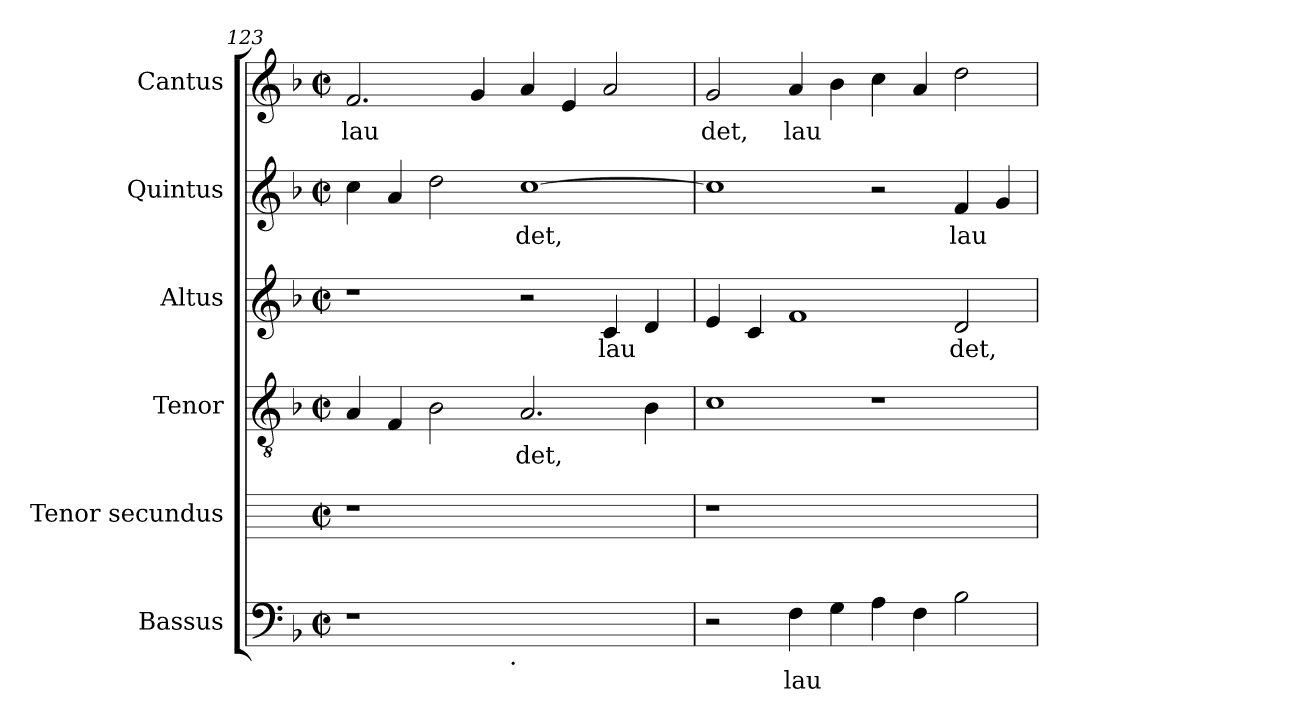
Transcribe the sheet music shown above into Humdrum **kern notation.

**kern	**text	**kern	**kern	**text	**kern	**text	**kern	**text	**kern	**text
*part6	*part6	*part5	*part4	*part4	*part3	*part3	*part2	*part2	*part1	*part1
*staff6	*staff6	*staff5	*staff4	*staff4	*staff3	*staff3	*staff2	*staff2	*staff1	*staff1
*I"Bassus	*	*I"Tenor  secundus	*I"Tenor	*	*I"Altus	*	*I"Quintus	*	*I"Cantus	*
*I'B	*	*	*I'T	*	*I'A	*	*I'Q	*	*I'C	*
!!LO:PB:g=z
*clefF4	*	*	*clefGv2	*	*clefG2	*	*clefG2	*	*clefG2	*
*k[b-]	*	*k[]	*k[b-]	*	*k[b-]	*	*k[b-]	*	*k[b-]	*
*F:	*	*C:	*F:	*	*F:	*	*F:	*	*F:	*
*M2/2	*	*M2/2	*M2/2	*	*M2/2	*	*M2/2	*	*M2/2	*
*met(c|)	*	*met(c|)	*met(c|)	*	*met(c|)	*	*met(c|)	*	*met(c|)	*
=123	=123	=123	=123	=123	=123	=123	=123	=123	=123	=123
!	!	!	!	!LO:LY:b:cj	!	!	!	!LO:LY:b:cj	!	!LO:LY:b:cj
*^	*	*	*	*	*	*	*	*	*	*
1r	2ryy	.	1r	4A/	.	1r	.	4cc\	.	2.f/	lau
!	!	!	!	!	!LO:LY:b:cj	!	!	!	!LO:LY:b:cj	!	!
.	.	.	.	4F/	.	.	.	4a/	.	.	.
!	!	!	!	!	!LO:LY:b:cj	!	!	!	!LO:LY:b:cj	!	!
.	4...ryy	.	.	2B-\	.	.	.	2dd\	.	.	.
!	!	!	!	!	!	!	!	!	!	!	!LO:LY:b:cj
.	.	.	.	.	.	.	.	.	.	4g/	.
!	!LO:TX:b:t=.	!	!	!	!	!	!	!	!	!	!
.	1ryy	.	.	.	.	.	.	.	.	.	.
!	!	!	!	!	!LO:LY:b:cj	!	!	!	!LO:LY:b:cj	!	!LO:LY:b:cj
1ryy	.	.	1ryy	2.A/	det,	2r	.	[>1cc	det,	4a/	.
!	!	!	!	!	!	!	!	!	!	!	!LO:LY:b:cj
.	.	.	.	.	.	.	.	.	.	4e/	.
!	!	!	!	!	!	!	!LO:LY:b:cj	!	!	!	!LO:LY:b:cj
.	.	.	.	.	.	4c/	lau	.	.	2a/	.
!	!	!	!	!	!LO:LY:b:cj	!	!LO:LY:b:cj	!	!	!	!
.	.	.	.	4B-\	.	4d/	.	.	.	.	.
.	32ryy	.	.	.	.	.	.	.	.	.	.
=124	=124	=124	=124	=124	=124	=124	=124	=124	=124	=124	=124
!	!	!	!	!	!LO:LY:b:cj	!	!LO:LY:b:cj	!	!LO:LY:b:cj	!	!LO:LY:b:cj
*v	*v	*	*	*	*	*	*	*	*	*	*
2r	.	1r	1c	.	4e/	.	1cc]	.	2g/	det,
!	!	!	!	!	!	!LO:LY:b:cj	!	!	!	!
.	.	.	.	.	4c/	.	.	.	.	.
!	!LO:LY:b:cj	!	!	!	!	!LO:LY:b:cj	!	!	!	!LO:LY:b:cj
4F\	lau	.	.	.	1f	.	.	.	4a/	lau
!	!LO:LY:b:cj	!	!	!	!	!	!	!	!	!LO:LY:b:cj
4G\	.	.	.	.	.	.	.	.	4b-\	.
!	!LO:LY:b:cj	!	!	!	!	!	!	!	!	!LO:LY:b:cj
4A\	.	1ryy	1r	.	.	.	2r	.	4cc\	.
!	!LO:LY:b:cj	!	!	!	!	!	!	!	!	!LO:LY:b:cj
4F\	.	.	.	.	.	.	.	.	4a/	.
!	!LO:LY:b:cj	!	!	!	!	!LO:LY:b:cj	!	!LO:LY:b:cj	!	!LO:LY:b:cj
2B-\	.	.	.	.	2d/	det,	4f/	lau	2dd\	.
!	!	!	!	!	!	!	!	!LO:LY:b:cj	!	!
.	.	.	.	.	.	.	4g/	.	.	.
=	=	=	=	=	=	=	=	=	=	=
*-	*-	*-	*-	*-	*-	*-	*-	*-	*-	*-
